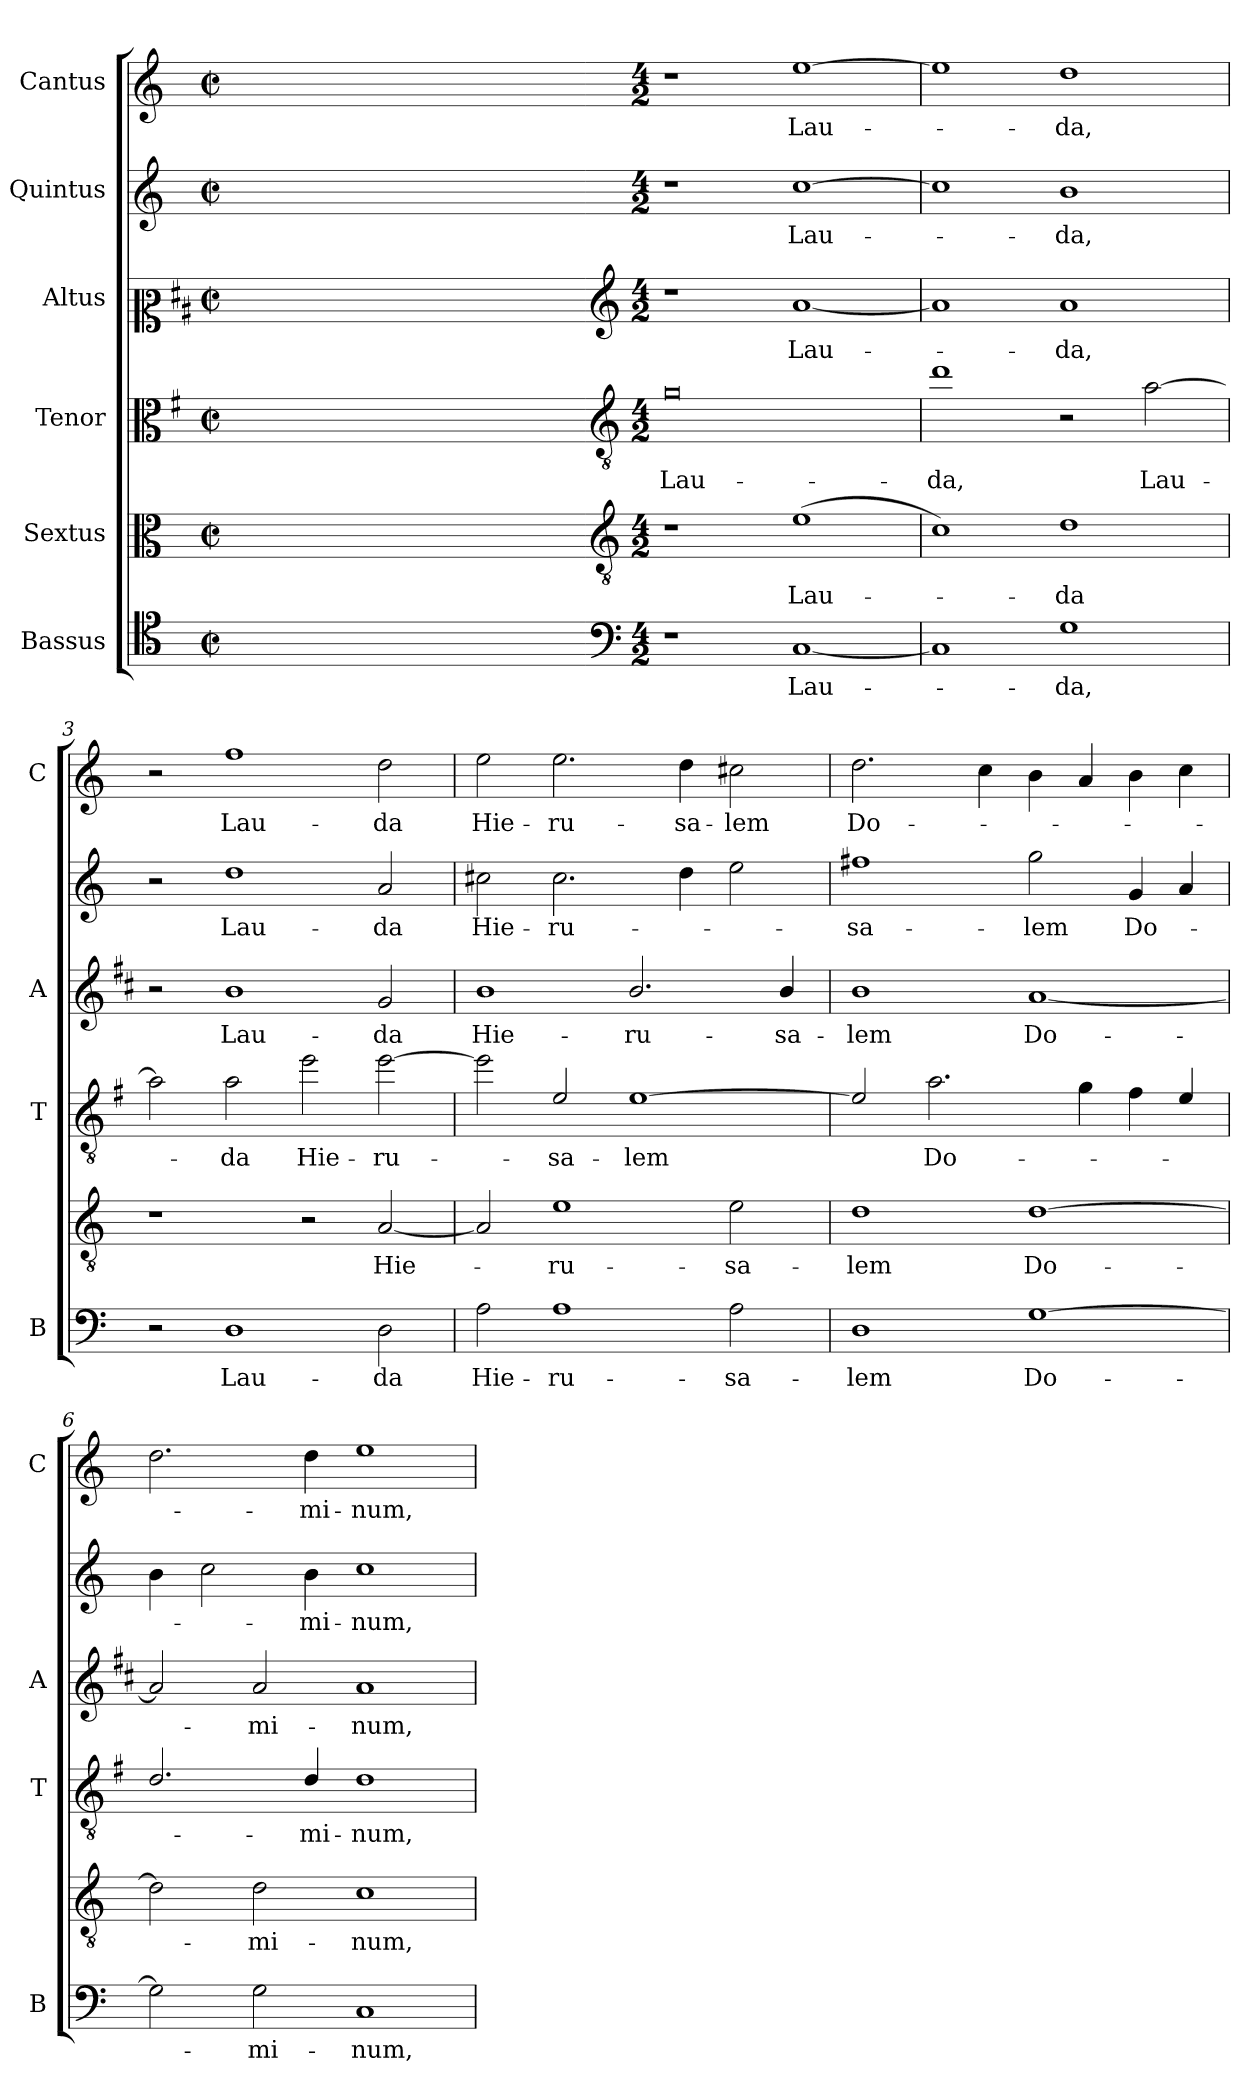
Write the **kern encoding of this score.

**kern	**text	**kern	**text	**kern	**text	**kern	**text	**kern	**text	**kern	**text
*part6	*part6	*part5	*part5	*part4	*part4	*part3	*part3	*part2	*part2	*part1	*part1
*staff6	*staff6	*staff5	*staff5	*staff4	*staff4	*staff3	*staff3	*staff2	*staff2	*staff1	*staff1
*I"Bassus	*	*I"Sextus	*	*I"Tenor	*	*I"Altus	*	*I"Quintus	*	*I"Cantus	*
*I'B	*	*	*	*I'T	*	*I'A	*	*	*	*I'C	*
*clefC4	*	*clefC3	*	*clefC3	*	*clefC2	*	*clefG2	*	*clefG2	*
*	*	*	*	*ITrd4c7	*	*ITrd1c2	*	*	*	*	*
*k[]	*	*k[]	*	*k[]	*	*k[]	*	*k[]	*	*k[]	*
*C:	*	*C:	*	*C:	*	*C:	*	*C:	*	*C:	*
*M2/2	*	*M2/2	*	*M2/2	*	*M2/2	*	*M2/2	*	*M2/2	*
*met(c|)	*	*met(c|)	*	*met(c|)	*	*met(c|)	*	*met(c|)	*	*met(c|)	*
=	=	=	=	=	=	=	=	=	=	=	=
1ryy	.	1ryy	.	1ryy	.	1ryy	.	1ryy	.	1ryy	.
=1X-	=1X-	=1X-	=1X-	=1X-	=1X-	=1X-	=1X-	=1X-	=1X-	=1X-	=1X-
4ryy	.	4ryy	.	4ryy	.	4ryy	.	4ryy	.	4ryy	.
4ryy	.	4ryy	.	4ryy	.	4ryy	.	4ryy	.	4ryy	.
4ryy	.	4ryy	.	4ryy	.	4ryy	.	4ryy	.	4ryy	.
4ryy	.	4ryy	.	4ryy	.	4ryy	.	4ryy	.	4ryy	.
=1-	=1-	=1-	=1-	=1-	=1-	=1-	=1-	=1-	=1-	=1-	=1-
*clefF4	*	*clefGv2	*	*clefGv2	*	*clefG2	*	*	*	*	*
*M4/2	*	*M4/2	*	*M4/2	*	*M4/2	*	*M4/2	*	*M4/2	*
!	!	!	!	!	!LO:LY:b	!	!	!	!	!	!
1r	.	1r	.	0c	Lau-	1r	.	1r	.	1r	.
!	!LO:LY:b	!	!LO:LY:b	!	!	!	!LO:LY:b	!	!LO:LY:b	!	!LO:LY:b
[1C	Lau-	(>1e	Lau-	.	.	[1g	Lau-	[1cc	Lau-	[1ee	Lau-
=2	=2	=2	=2	=2	=2	=2	=2	=2	=2	=2	=2
!	!	!	!	!	!LO:LY:b	!	!	!	!	!	!
1C]	.	1c)	.	1g	-da,	1g]	.	1cc]	.	1ee]	.
!	!LO:LY:b	!	!LO:LY:b	!	!	!	!LO:LY:b	!	!LO:LY:b	!	!LO:LY:b
1G	-da,	1d	-da	2r	.	1g	-da,	1b	-da,	1dd	-da,
!	!	!	!	!	!LO:LY:b	!	!	!	!	!	!
.	.	.	.	[2d\	Lau-	.	.	.	.	.	.
=3	=3	=3	=3	=3	=3	=3	=3	=3	=3	=3	=3
2r	.	1r	.	2d\]	.	2r	.	2r	.	2r	.
!	!LO:LY:b	!	!	!	!LO:LY:b	!	!LO:LY:b	!	!LO:LY:b	!	!LO:LY:b
1D	Lau-	.	.	2d\	-da	1a	Lau-	1dd	Lau-	1ff	Lau-
!	!	!	!	!	!LO:LY:b	!	!	!	!	!	!
.	.	2r	.	2a\	Hie-	.	.	.	.	.	.
!	!LO:LY:b	!	!LO:LY:b	!	!LO:LY:b	!	!LO:LY:b	!	!LO:LY:b	!	!LO:LY:b
2D\	-da	[2A/	Hie-	[2a\	-ru-	2f/	-da	2a/	-da	2dd\	-da
=4	=4	=4	=4	=4	=4	=4	=4	=4	=4	=4	=4
!	!LO:LY:b	!	!	!	!	!	!LO:LY:b	!	!LO:LY:b	!	!LO:LY:b
2A\	Hie-	2A/]	.	2a\]	.	1a	Hie-	2cc#X\	Hie-	2ee\	Hie-
!	!LO:LY:b	!	!LO:LY:b	!	!LO:LY:b	!	!	!	!LO:LY:b	!	!LO:LY:b
1A	-ru-	1e	-ru-	2A/	-sa-	.	.	2.cc#\	-ru-	2.ee\	-ru-
!	!	!	!	!	!LO:LY:b	!	!LO:LY:b	!	!	!	!
.	.	.	.	[1A	-lem	2.a/	-ru-	.	.	.	.
!	!	!	!	!	!	!	!	!	!	!	!LO:LY:b
.	.	.	.	.	.	.	.	4dd\	.	4dd\	-sa-
!	!LO:LY:b	!	!LO:LY:b	!	!	!	!	!	!	!	!LO:LY:b
2A\	-sa-	2e\	-sa-	.	.	.	.	2ee\	.	2cc#X\	-lem
!	!	!	!	!	!	!	!LO:LY:b	!	!	!	!
.	.	.	.	.	.	4a/	-sa-	.	.	.	.
=5	=5	=5	=5	=5	=5	=5	=5	=5	=5	=5	=5
!	!LO:LY:b	!	!LO:LY:b	!	!	!	!LO:LY:b	!	!LO:LY:b	!	!LO:LY:b
1D	-lem	1d	-lem	2A/]	.	1a	-lem	1ff#X	-sa-	2.dd\	Do-
!	!	!	!	!	!LO:LY:b	!	!	!	!	!	!
.	.	.	.	2.d\	Do-	.	.	.	.	.	.
.	.	.	.	.	.	.	.	.	.	4cc\	.
!	!LO:LY:b	!	!LO:LY:b	!	!	!	!LO:LY:b	!	!LO:LY:b	!	!
[1G	Do-	[1d	Do-	.	.	[1g	Do-	2gg\	-lem	4b\	.
.	.	.	.	4c\	.	.	.	.	.	4a/	.
!	!	!	!	!	!	!	!	!	!LO:LY:b	!	!
.	.	.	.	4B\	.	.	.	4g/	Do-	4b\	.
.	.	.	.	4A/	.	.	.	4a/	.	4cc\	.
!!LO:LB:g=z
=6	=6	=6	=6	=6	=6	=6	=6	=6	=6	=6	=6
2G\]	.	2d\]	.	2.G/	.	2g/]	.	4b\	.	2.dd\	.
.	.	.	.	.	.	.	.	2cc\	.	.	.
!	!LO:LY:b	!	!LO:LY:b	!	!	!	!LO:LY:b	!	!	!	!
2G\	-mi-	2d\	-mi-	.	.	2g/	-mi-	.	.	.	.
!	!	!	!	!	!LO:LY:b	!	!	!	!LO:LY:b	!	!LO:LY:b
.	.	.	.	4G/	-mi-	.	.	4b\	-mi-	4dd\	-mi-
!	!LO:LY:b	!	!LO:LY:b	!	!LO:LY:b	!	!LO:LY:b	!	!LO:LY:b	!	!LO:LY:b
1C	-num,	1c	-num,	1G	-num,	1g	-num,	1cc	-num,	1ee	-num,
=	=	=	=	=	=	=	=	=	=	=	=
*-	*-	*-	*-	*-	*-	*-	*-	*-	*-	*-	*-
